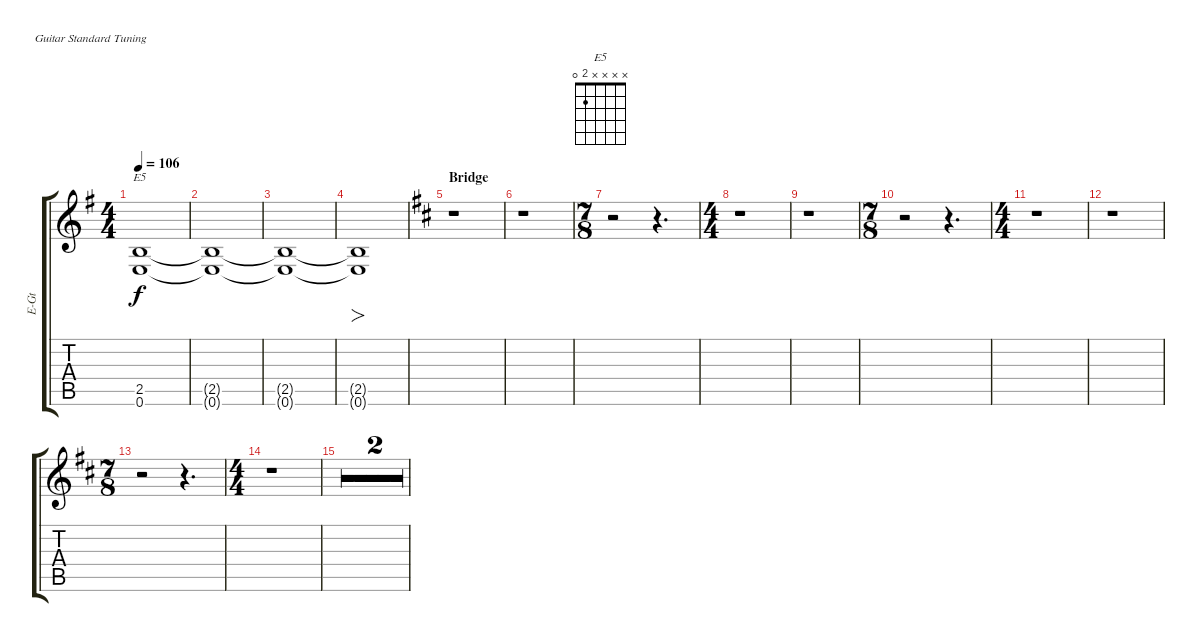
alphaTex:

\defaultSystemsLayout 4
\bracketExtendMode groupsimilarinstruments
\otherSystemsTrackNameOrientation horizontal
\track ("Rhythm Guitar II" "E-Gt") {multiBarRest instrument distortionguitar}
\staff {score tabs}
\tuning (E4 B3 G3 D3 A2 E2)
\chord ("E5" x x x x 2 0) {showfingering false}
\ts (4 4)
\tempo 106
\clef g2
\ks g
(2.5{acc forcenatural} 0.6{acc forcenatural}).1{ch "E5" dy f} |
(0.6{t acc forcenatural} 2.5{t acc forcenatural}).1 |
(2.5{t acc forcenatural} 0.6{t acc forcenatural}).1 |
(0.6{t acc forcenatural} 2.5{t acc forcenatural}).1{fo} |
\section ("" "Bridge")
\ks d
r.1 |
r.1 |
\ts (7 8)
\beaming (8 2 2 3)
r.2 r.4{d} |
\ts (4 4)
r.1 |
r.1 |
\ts (7 8)
r.2 r.4{d} |
\ts (4 4)
r.1 |
r.1 |
\ts (7 8)
r.2 r.4{d} |
\ts (4 4)
r.1 |
r.1 |
r.1
